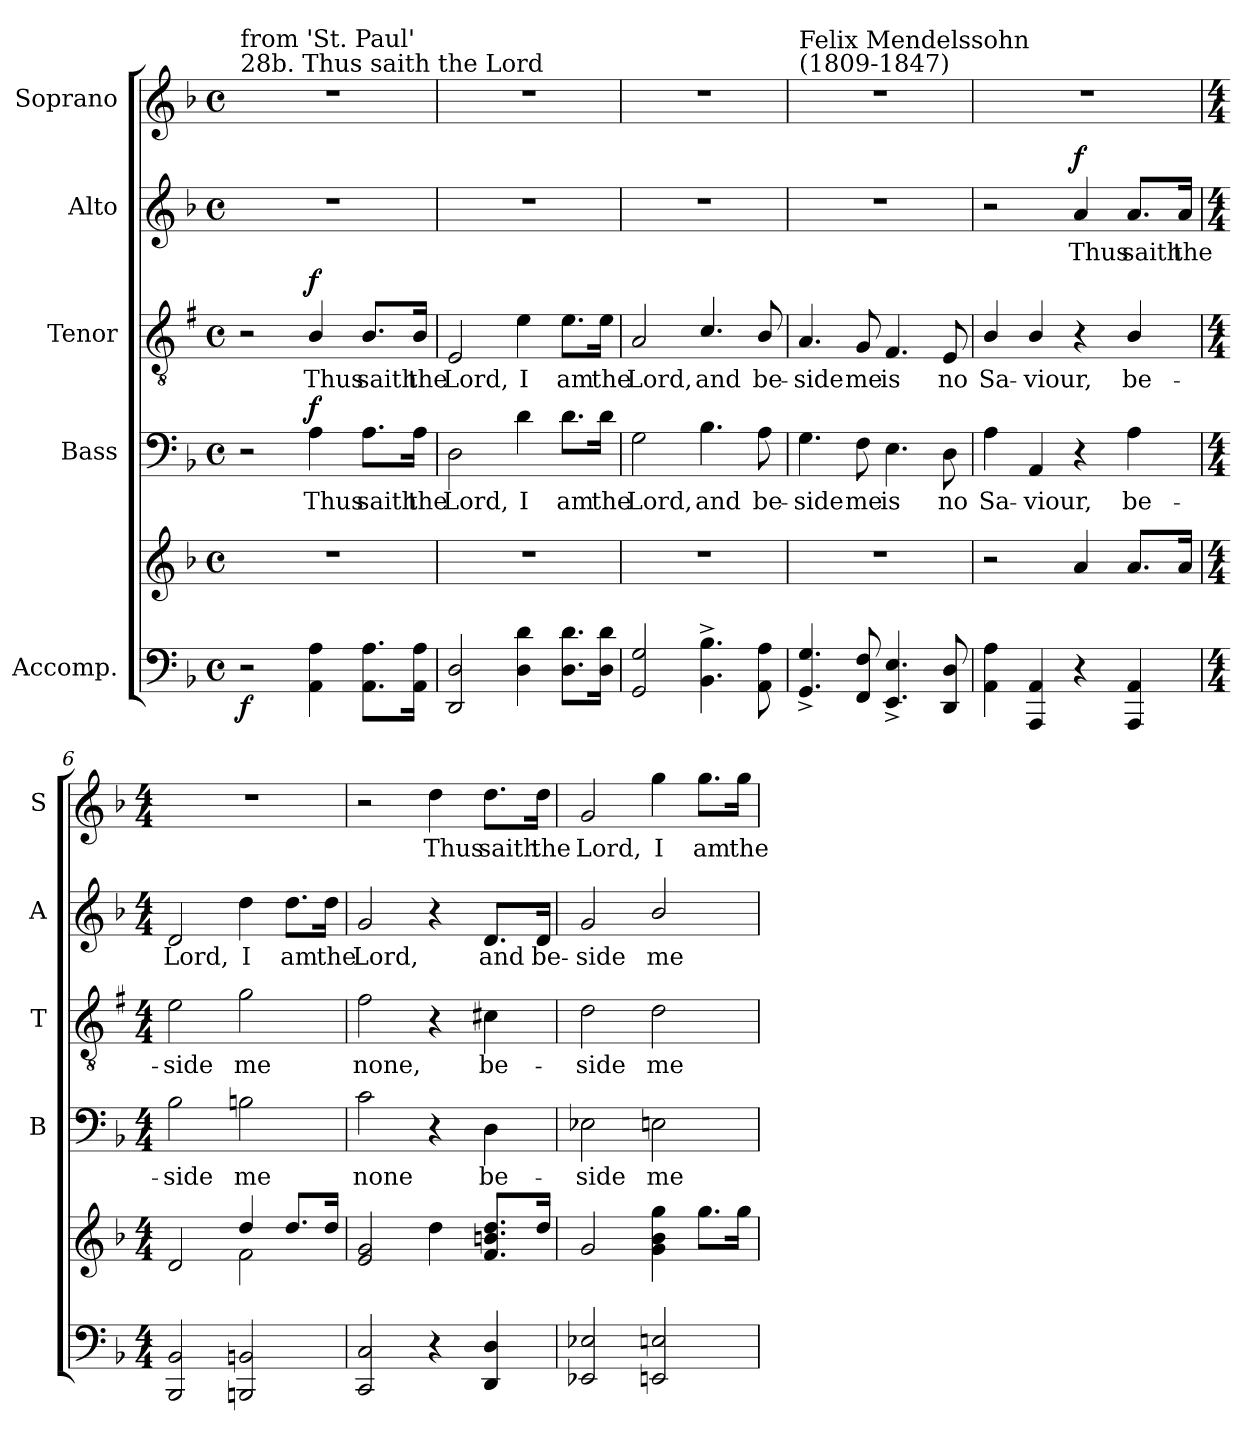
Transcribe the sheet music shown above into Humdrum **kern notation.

**kern	**kern	**dynam	**kern	**text	**dynam	**kern	**text	**dynam	**kern	**text	**dynam	**kern	**text
*part5	*part5	*part5	*part4	*part4	*part4	*part3	*part3	*part3	*part2	*part2	*part2	*part1	*part1
*staff6	*staff5	*staff5/6	*staff4	*staff4	*staff4	*staff3	*staff3	*staff3	*staff2	*staff2	*staff2	*staff1	*staff1
*I"Accomp.	*	*	*I"Bass	*	*	*I"Tenor	*	*	*I"Alto	*	*	*I"Soprano	*
*	*	*	*I'B	*	*	*I'T	*	*	*I'A	*	*	*I'S	*
*clefF4	*clefG2	*	*clefF4	*	*	*clefGv2	*	*	*clefG2	*	*	*clefG2	*
*	*	*	*	*	*	*ITrd1c2	*	*	*	*	*	*	*
*k[b-]	*k[b-]	*	*k[b-]	*	*	*k[b-]	*	*	*k[b-]	*	*	*k[b-]	*
*F:	*F:	*	*F:	*	*	*F:	*	*	*F:	*	*	*F:	*
*M4/4	*M4/4	*	*M4/4	*	*	*M4/4	*	*	*M4/4	*	*	*M4/4	*
*met(c)	*met(c)	*	*met(c)	*	*	*met(c)	*	*	*met(c)	*	*	*met(c)	*
=1	=1	=1	=1	=1	=1	=1	=1	=1	=1	=1	=1	=1	=1
!	!	!	!	!	!	!	!	!	!	!	!	!LO:TX:a:t=28b. Thus saith the Lord	!
!	!	!	!	!	!	!	!	!	!	!	!	!LO:TX:a:t=from 'St. Paul'	!
!	!	!LO:DY:b=2	!	!	!	!	!	!	!	!	!	!	!
2r	1r	f	2r	.	.	2r	.	.	1r	.	.	1r	.
!	!	!	!	!LO:LY:b	!LO:DY:b	!	!LO:LY:b	!LO:DY:b	!	!	!	!	!
4AA\ 4A\	.	.	4A\	Thus	f	4A/	Thus	f	.	.	.	.	.
!	!	!	!	!LO:LY:b	!	!	!LO:LY:b	!	!	!	!	!	!
8.AA\ 8.A\L	.	.	8.A\L	saith	.	8.A/L	saith	.	.	.	.	.	.
!	!	!	!	!LO:LY:b	!	!	!LO:LY:b	!	!	!	!	!	!
16AA\ 16A\Jk	.	.	16A\Jk	the	.	16A/Jk	the	.	.	.	.	.	.
=2	=2	=2	=2	=2	=2	=2	=2	=2	=2	=2	=2	=2	=2
!	!	!	!	!LO:LY:b	!	!	!LO:LY:b	!	!	!	!	!	!
2DD/ 2D/	1r	.	2D\	Lord,	.	2D/	Lord,	.	1r	.	.	1r	.
!	!	!	!	!LO:LY:b	!	!	!LO:LY:b	!	!	!	!	!	!
4D\ 4d\	.	.	4d\	I	.	4d\	I	.	.	.	.	.	.
!	!	!	!	!LO:LY:b	!	!	!LO:LY:b	!	!	!	!	!	!
8.D\ 8.d\L	.	.	8.d\L	am	.	8.d\L	am	.	.	.	.	.	.
!	!	!	!	!LO:LY:b	!	!	!LO:LY:b	!	!	!	!	!	!
16D\ 16d\Jk	.	.	16d\Jk	the	.	16d\Jk	the	.	.	.	.	.	.
=3	=3	=3	=3	=3	=3	=3	=3	=3	=3	=3	=3	=3	=3
!	!	!	!	!LO:LY:b	!	!	!LO:LY:b	!	!	!	!	!	!
2GG/ 2G/	1r	.	2G\	Lord,	.	2G/	Lord,	.	1r	.	.	1r	.
!	!	!	!	!LO:LY:b	!	!	!LO:LY:b	!	!	!	!	!	!
4.BB-\^> 4.B-\^>	.	.	4.B-\	and	.	4.B-/	and	.	.	.	.	.	.
!	!	!	!	!LO:LY:b	!	!	!LO:LY:b	!	!	!	!	!	!
8AA\ 8A\	.	.	8A\	be-	.	8A/	be-	.	.	.	.	.	.
=4	=4	=4	=4	=4	=4	=4	=4	=4	=4	=4	=4	=4	=4
!	!	!	!	!	!	!	!	!	!	!	!	!LO:TX:a:t=Felix Mendelssohn\n(1809-1847)	!
!	!	!	!	!LO:LY:b	!	!	!LO:LY:b	!	!	!	!	!	!
4.GG/^< 4.G/^<	1r	.	4.G\	-side	.	4.G/	-side	.	1r	.	.	1r	.
!	!	!	!	!LO:LY:b	!	!	!LO:LY:b	!	!	!	!	!	!
8FF/ 8F/	.	.	8F\	me	.	8F/	me	.	.	.	.	.	.
!	!	!	!	!LO:LY:b	!	!	!LO:LY:b	!	!	!	!	!	!
4.EE/^< 4.E/^<	.	.	4.E\	is	.	4.E/	is	.	.	.	.	.	.
!	!	!	!	!LO:LY:b	!	!	!LO:LY:b	!	!	!	!	!	!
8DD/ 8D/	.	.	8D\	no	.	8D/	no	.	.	.	.	.	.
=5	=5	=5	=5	=5	=5	=5	=5	=5	=5	=5	=5	=5	=5
!	!	!	!	!LO:LY:b	!	!	!LO:LY:b	!	!	!	!	!	!
4AA\ 4A\	2r	.	4A\	Sa-	.	4A/	Sa-	.	2r	.	.	1r	.
!	!	!	!	!LO:LY:b	!	!	!LO:LY:b	!	!	!	!	!	!
4AAA/ 4AA/	.	.	4AA/	-viour,	.	4A/	-viour,	.	.	.	.	.	.
!	!	!	!	!	!	!	!	!	!	!LO:LY:b	!LO:DY:b	!	!
4r	4a/	.	4r	.	.	4r	.	.	4a/	Thus	f	.	.
!	!	!	!	!LO:LY:b	!	!	!LO:LY:b	!	!	!LO:LY:b	!	!	!
4AAA/ 4AA/	8.a/L	.	4A\	be-	.	4A/	be-	.	8.a/L	saith	.	.	.
!	!	!	!	!	!	!	!	!	!	!LO:LY:b	!	!	!
.	16a/Jk	.	.	.	.	.	.	.	16a/Jk	the	.	.	.
!!LO:LB:g=z
=6	=6	=6	=6	=6	=6	=6	=6	=6	=6	=6	=6	=6	=6
*M4/4	*M4/4	*	*M4/4	*	*	*M4/4	*	*	*M4/4	*	*	*M4/4	*
*	*^	*	*	*	*	*	*	*	*	*	*	*	*
!	!	!	!	!	!LO:LY:b	!	!	!LO:LY:b	!	!	!LO:LY:b	!	!	!
2BBB-/ 2BB-/	2d/	2ryy	.	2B-\	-side	.	2d\	-side	.	2d/	Lord,	.	1r	.
!	!	!	!	!	!LO:LY:b	!	!	!LO:LY:b	!	!	!LO:LY:b	!	!	!
2BBBn/ 2BBn/	4dd/	2f\	.	2Bn\	me	.	2f\	me	.	4dd\	I	.	.	.
!	!	!	!	!	!	!	!	!	!	!	!LO:LY:b	!	!	!
.	8.dd/L	.	.	.	.	.	.	.	.	8.dd\L	am	.	.	.
!	!	!	!	!	!	!	!	!	!	!	!LO:LY:b	!	!	!
.	16dd/Jk	.	.	.	.	.	.	.	.	16dd\Jk	the	.	.	.
=7	=7	=7	=7	=7	=7	=7	=7	=7	=7	=7	=7	=7	=7	=7
!	!	!	!	!	!LO:LY:b	!	!	!LO:LY:b	!	!	!LO:LY:b	!	!	!
2CC/ 2C/	2e/ 2g/	1ryy	.	2c\	none	.	2e\	none,	.	2g/	Lord,	.	2r	.
!	!	!	!	!	!	!	!	!	!	!	!	!	!	!LO:LY:b
4r	4dd\	.	.	4r	.	.	4r	.	.	4r	.	.	4dd\	Thus
!	!	!	!	!	!LO:LY:b	!	!	!LO:LY:b	!	!	!LO:LY:b	!	!	!LO:LY:b
4DD/ 4D/	8.f/ 8.bn/ 8.dd/L	.	.	4D\	be-	.	4Bn\	be-	.	8.d/L	and	.	8.dd\L	saith
!	!	!	!	!	!	!	!	!	!	!	!LO:LY:b	!	!	!LO:LY:b
.	16dd/Jk	.	.	.	.	.	.	.	.	16d/Jk	be-	.	16dd\Jk	the
=8	=8	=8	=8	=8	=8	=8	=8	=8	=8	=8	=8	=8	=8	=8
!	!	!	!	!	!LO:LY:b	!	!	!LO:LY:b	!	!	!LO:LY:b	!	!	!LO:LY:b
2EE-X/ 2E-X/	2g/	1ryy	.	2E-X\	-side	.	2c\	-side	.	2g/	-side	.	2g/	Lord,
!	!	!	!	!	!LO:LY:b	!	!	!LO:LY:b	!	!	!LO:LY:b	!	!	!LO:LY:b
2EEn/ 2En/	4g\ 4b-\ 4gg\	.	.	2En\	me	.	2c\	me	.	2b-/	me	.	4gg\	I
!	!	!	!	!	!	!	!	!	!	!	!	!	!	!LO:LY:b
.	8.gg\L	.	.	.	.	.	.	.	.	.	.	.	8.gg\L	am
!	!	!	!	!	!	!	!	!	!	!	!	!	!	!LO:LY:b
.	16gg\Jk	.	.	.	.	.	.	.	.	.	.	.	16gg\Jk	the
*	*v	*v	*	*	*	*	*	*	*	*	*	*	*	*
=	=	=	=	=	=	=	=	=	=	=	=	=	=
*-	*-	*-	*-	*-	*-	*-	*-	*-	*-	*-	*-	*-	*-
